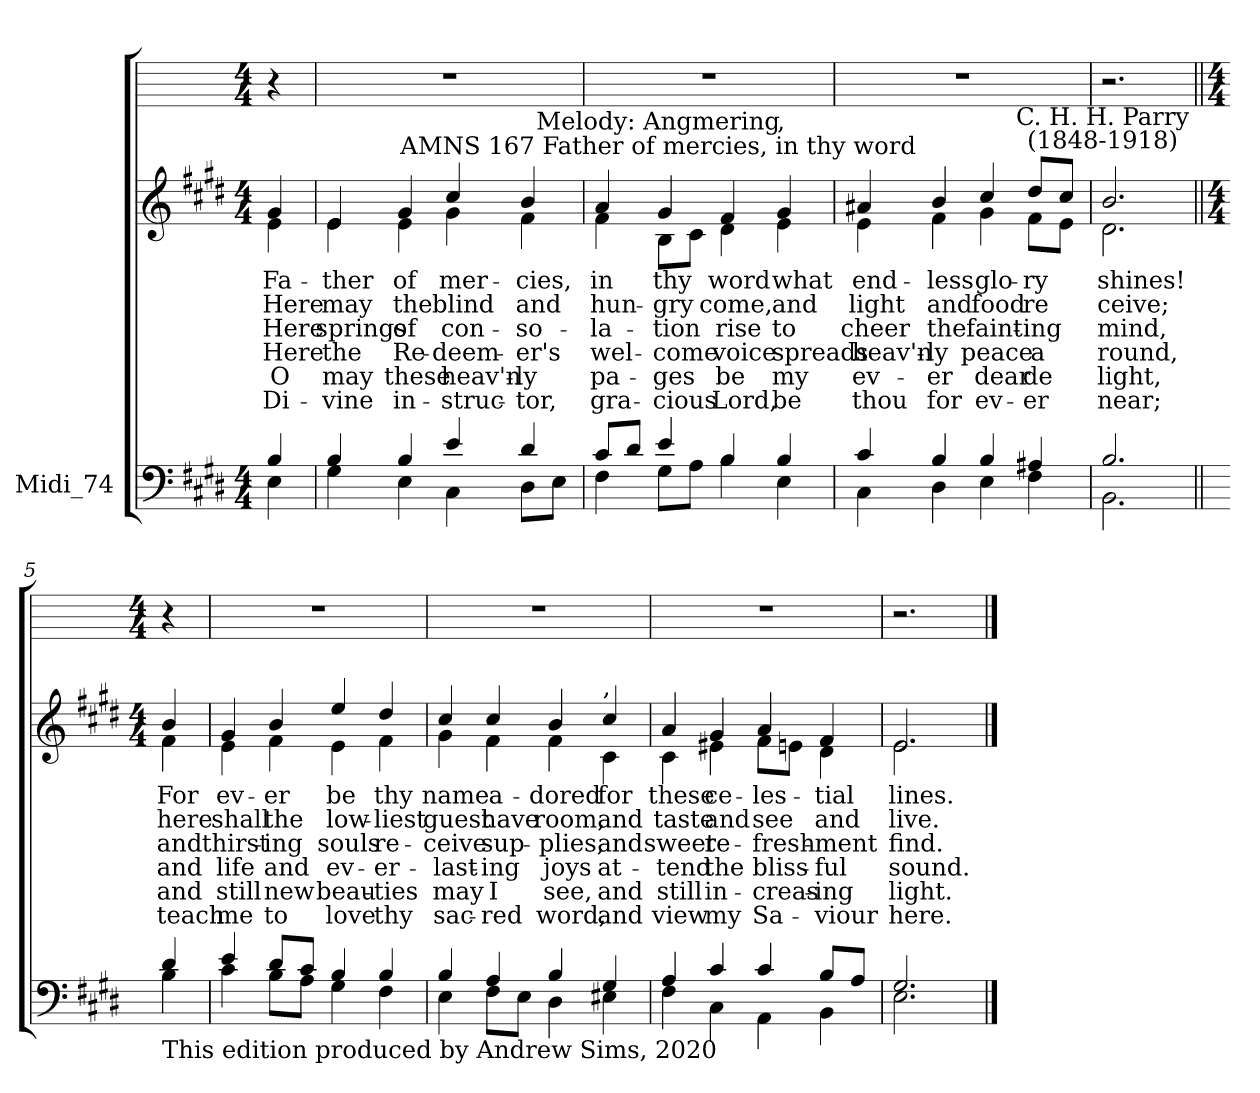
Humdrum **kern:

**kern	**kern	**text	**text	**text	**text	**text	**text	**kern
*part3	*part2	*part2	*part2	*part2	*part2	*part2	*part2	*part1
*staff3	*staff2	*staff2	*staff2	*staff2	*staff2	*staff2	*staff2	*staff1
*I"Midi_74	*	*	*	*	*	*	*	*
*clefF4	*clefG2	*	*	*	*	*	*	*
*k[f#c#g#d#]	*k[f#c#g#d#]	*	*	*	*	*	*	*
*E:	*E:	*	*	*	*	*	*	*
*M4/4	*M4/4	*	*	*	*	*	*	*M4/4
=	=	=	=	=	=	=	=	=
*^	*	*	*	*	*	*	*	*
!	!	!LO:TX:a:cj:t=Anne Steele\n(1717-1778)	!	!	!	!	!	!	!
!	!	!	!LO:LY:b	!LO:LY:b	!LO:LY:b	!LO:LY:b	!LO:LY:b	!LO:LY:b	!
*	*	*^	*	*	*	*	*	*	*
4B/	4E\	4g#/	4e\	Fa-	-Here	Here	Here	O	Di-	4r
=1	=1	=1	=1	=1	=1	=1	=1	=1	=1	=1
!	!	!	!	!LO:LY:b	!LO:LY:b	!LO:LY:b	!LO:LY:b	!LO:LY:b	!LO:LY:b	!
4B/	4G#\	4e/	4e\	-ther	may	springs	the	may	vine	1r
!	!	!	!	!LO:LY:b	!LO:LY:b	!LO:LY:b	!LO:LY:b	!LO:LY:b	!LO:LY:b	!
4B/	4E\	4g#/	4e\	of	the	of	Re-	-these	in-	.
!	!	!	!	!LO:LY:b	!LO:LY:b	!LO:LY:b	!LO:LY:b	!LO:LY:b	!LO:LY:b	!
4e/	4C#\	4cc#/	4g#\	-mer-	-blind	con-	-deem-	-heav'n-	-struc-	.
!	!	!	!	!LO:LY:b	!LO:LY:b	!LO:LY:b	!LO:LY:b	!LO:LY:b	!LO:LY:b	!
4d#/	8D#\L	4b/	4f#\	-cies,	and	so-	-er's	ly	tor,	.
.	8E\J	.	.	.	.	.	.	.	.	.
=2	=2	=2	=2	=2	=2	=2	=2	=2	=2	=2
!	!	!	!	!LO:LY:b	!LO:LY:b	!LO:LY:b	!LO:LY:b	!LO:LY:b	!LO:LY:b	!
8c#/L	4F#\	4a/	4f#\	in	hun-	-la-	-wel-	-pa-	-gra-	1r
8d#/J	.	.	.	.	.	.	.	.	.	.
!	!	!LO:TX:a:cj:t=AMNS 167 Father of mercies, in thy word	!	!	!	!	!	!	!	!
!	!	!LO:TX:a:cj:t=Melody&colon; Angmering	!	!	!	!	!	!	!	!
!	!	!	!	!LO:LY:b	!LO:LY:b	!LO:LY:b	!LO:LY:b	!LO:LY:b	!LO:LY:b	!
4e/	8G#\L	4g#/	8B\L	-thy	gry	tion	come	ges	cious	.
.	8A\J	.	8c#\J	.	.	.	.	.	.	.
!	!	!	!	!LO:LY:b	!LO:LY:b	!LO:LY:b	!LO:LY:b	!LO:LY:b	!LO:LY:b	!
4B/	4B\	4f#/	4d#\	word	come,	rise	voice	be	Lord,	.
!	!	!LO:TX:a:t=,	!	!	!	!	!	!	!	!
!	!	!	!	!LO:LY:b	!LO:LY:b	!LO:LY:b	!LO:LY:b	!LO:LY:b	!LO:LY:b	!
4B/	4E\	4g#/	4e\	what	and	to	spreads	my	be	.
=3	=3	=3	=3	=3	=3	=3	=3	=3	=3	=3
!	!	!	!	!LO:LY:b	!LO:LY:b	!LO:LY:b	!LO:LY:b	!LO:LY:b	!LO:LY:b	!
4c#/	4C#\	4a#X/	4e\	end-	-light	cheer	heav'n-	-ev-	-thou	1r
!	!	!	!	!LO:LY:b	!LO:LY:b	!LO:LY:b	!LO:LY:b	!LO:LY:b	!LO:LY:b	!
4B/	4D#\	4b/	4f#\	less	and	the	ly	er	for	.
!	!	!	!	!LO:LY:b	!LO:LY:b	!LO:LY:b	!LO:LY:b	!LO:LY:b	!LO:LY:b	!
4B/	4E\	4cc#/	4g#\	glo-	-food	faint-	-peace	dear	ev-	.
!	!	!	!	!LO:LY:b	!LO:LY:b	!LO:LY:b	!LO:LY:b	!LO:LY:b	!LO:LY:b	!
4A#X/	4F#\	8dd#/L	8f#\L	-ry	re	ing	a	de	er	.
.	.	8cc#/J	8e\J	.	.	.	.	.	.	.
=4	=4	=4	=4	=4	=4	=4	=4	=4	=4	=4
!	!	!LO:TX:a:cj:t=C. H. H. Parry\n(1848-1918)	!	!	!	!	!	!	!	!
!	!	!	!	!LO:LY:b	!LO:LY:b	!LO:LY:b	!LO:LY:b	!LO:LY:b	!LO:LY:b	!
2.B/	2.BB\	2.b/	2.d#\	shines!	ceive;	mind,	round,	light,	near;	2.r
!!LO:LB:g=z
=5||	=5||	=5||	=5||	=5||	=5||	=5||	=5||	=5||	=5||	=5||
*	*	*M4/4	*	*	*	*	*	*	*	*M4/4
!LO:TX:b:t=This edition produced by Andrew Sims, 2020	!	!	!	!	!	!	!	!	!	!
!	!	!	!	!LO:LY:b	!LO:LY:b	!LO:LY:b	!LO:LY:b	!LO:LY:b	!LO:LY:b	!
4d#/	4B\	4b/	4f#\	For	here	and	and	and	teach	4r
=6	=6	=6	=6	=6	=6	=6	=6	=6	=6	=6
!	!	!	!	!LO:LY:b	!LO:LY:b	!LO:LY:b	!LO:LY:b	!LO:LY:b	!LO:LY:b	!
4e/	4c#\	4g#/	4e\	ev-	-shall	thirst-	-life	still	me	1r
!	!	!	!	!LO:LY:b	!LO:LY:b	!LO:LY:b	!LO:LY:b	!LO:LY:b	!LO:LY:b	!
8d#/L	8B\L	4b/	4f#\	er	the	ing	and	new	to	.
8c#/J	8A\J	.	.	.	.	.	.	.	.	.
!	!	!	!	!LO:LY:b	!LO:LY:b	!LO:LY:b	!LO:LY:b	!LO:LY:b	!LO:LY:b	!
4B/	4G#\	4ee/	4e\	be	low-	-souls	ev-	-beau-	-love	.
!	!	!	!	!LO:LY:b	!LO:LY:b	!LO:LY:b	!LO:LY:b	!LO:LY:b	!LO:LY:b	!
4B/	4F#\	4dd#/	4f#\	thy	liest	re-	-er-	-ties	thy	.
=7	=7	=7	=7	=7	=7	=7	=7	=7	=7	=7
!	!	!	!	!LO:LY:b	!LO:LY:b	!LO:LY:b	!LO:LY:b	!LO:LY:b	!LO:LY:b	!
4B/	4E\	4cc#/	4g#\	name	guest	ceive	last-	-may	sac-	1r
!	!	!	!	!LO:LY:b	!LO:LY:b	!LO:LY:b	!LO:LY:b	!LO:LY:b	!LO:LY:b	!
4A/	8F#\L	4cc#/	4f#\	-a-	-have	sup-	-ing	I	red	.
.	8E\J	.	.	.	.	.	.	.	.	.
!	!	!	!	!LO:LY:b	!LO:LY:b	!LO:LY:b	!LO:LY:b	!LO:LY:b	!LO:LY:b	!
4B/	4D#\	4b/	4f#\	dored	room,	plies,	joys	see,	word,	.
!	!	!LO:TX:a:t=,	!	!	!	!	!	!	!	!
!	!	!	!	!LO:LY:b	!LO:LY:b	!LO:LY:b	!LO:LY:b	!LO:LY:b	!LO:LY:b	!
4G#/	4E#X\	4cc#/	4c#\	for	and	and	at-	-and	and	.
=8	=8	=8	=8	=8	=8	=8	=8	=8	=8	=8
!	!	!	!	!LO:LY:b	!LO:LY:b	!LO:LY:b	!LO:LY:b	!LO:LY:b	!LO:LY:b	!
4A/	4F#\	4a/	4c#\	these	taste	sweet	tend	still	view	1r
!	!	!	!	!LO:LY:b	!LO:LY:b	!LO:LY:b	!LO:LY:b	!LO:LY:b	!LO:LY:b	!
4c#/	4C#\	4g#/	4e#X\	ce-	-and	re-	-the	in-	-my	.
!	!	!	!	!LO:LY:b	!LO:LY:b	!LO:LY:b	!LO:LY:b	!LO:LY:b	!LO:LY:b	!
4c#/	4AA\	4a/	8f#\L	les-	-see	fresh-	-bliss-	-creas-	-Sa-	.
.	.	.	8en\J	.	.	.	.	.	.	.
!	!	!	!	!LO:LY:b	!LO:LY:b	!LO:LY:b	!LO:LY:b	!LO:LY:b	!LO:LY:b	!
8B/L	4BB\	4f#/	4d#\	-tial	and	ment	ful	ing	viour	.
8A/J	.	.	.	.	.	.	.	.	.	.
=9	=9	=9	=9	=9	=9	=9	=9	=9	=9	=9
!	!	!	!	!LO:LY:b	!LO:LY:b	!LO:LY:b	!LO:LY:b	!LO:LY:b	!LO:LY:b	!
2.G#/	2.E\	2.e/	2.e\	lines.	live.	find.	sound.	light.	here.	2.r
*v	*v	*	*	*	*	*	*	*	*	*
*	*v	*v	*	*	*	*	*	*	*
==	==	==	==	==	==	==	==	==
*-	*-	*-	*-	*-	*-	*-	*-	*-
